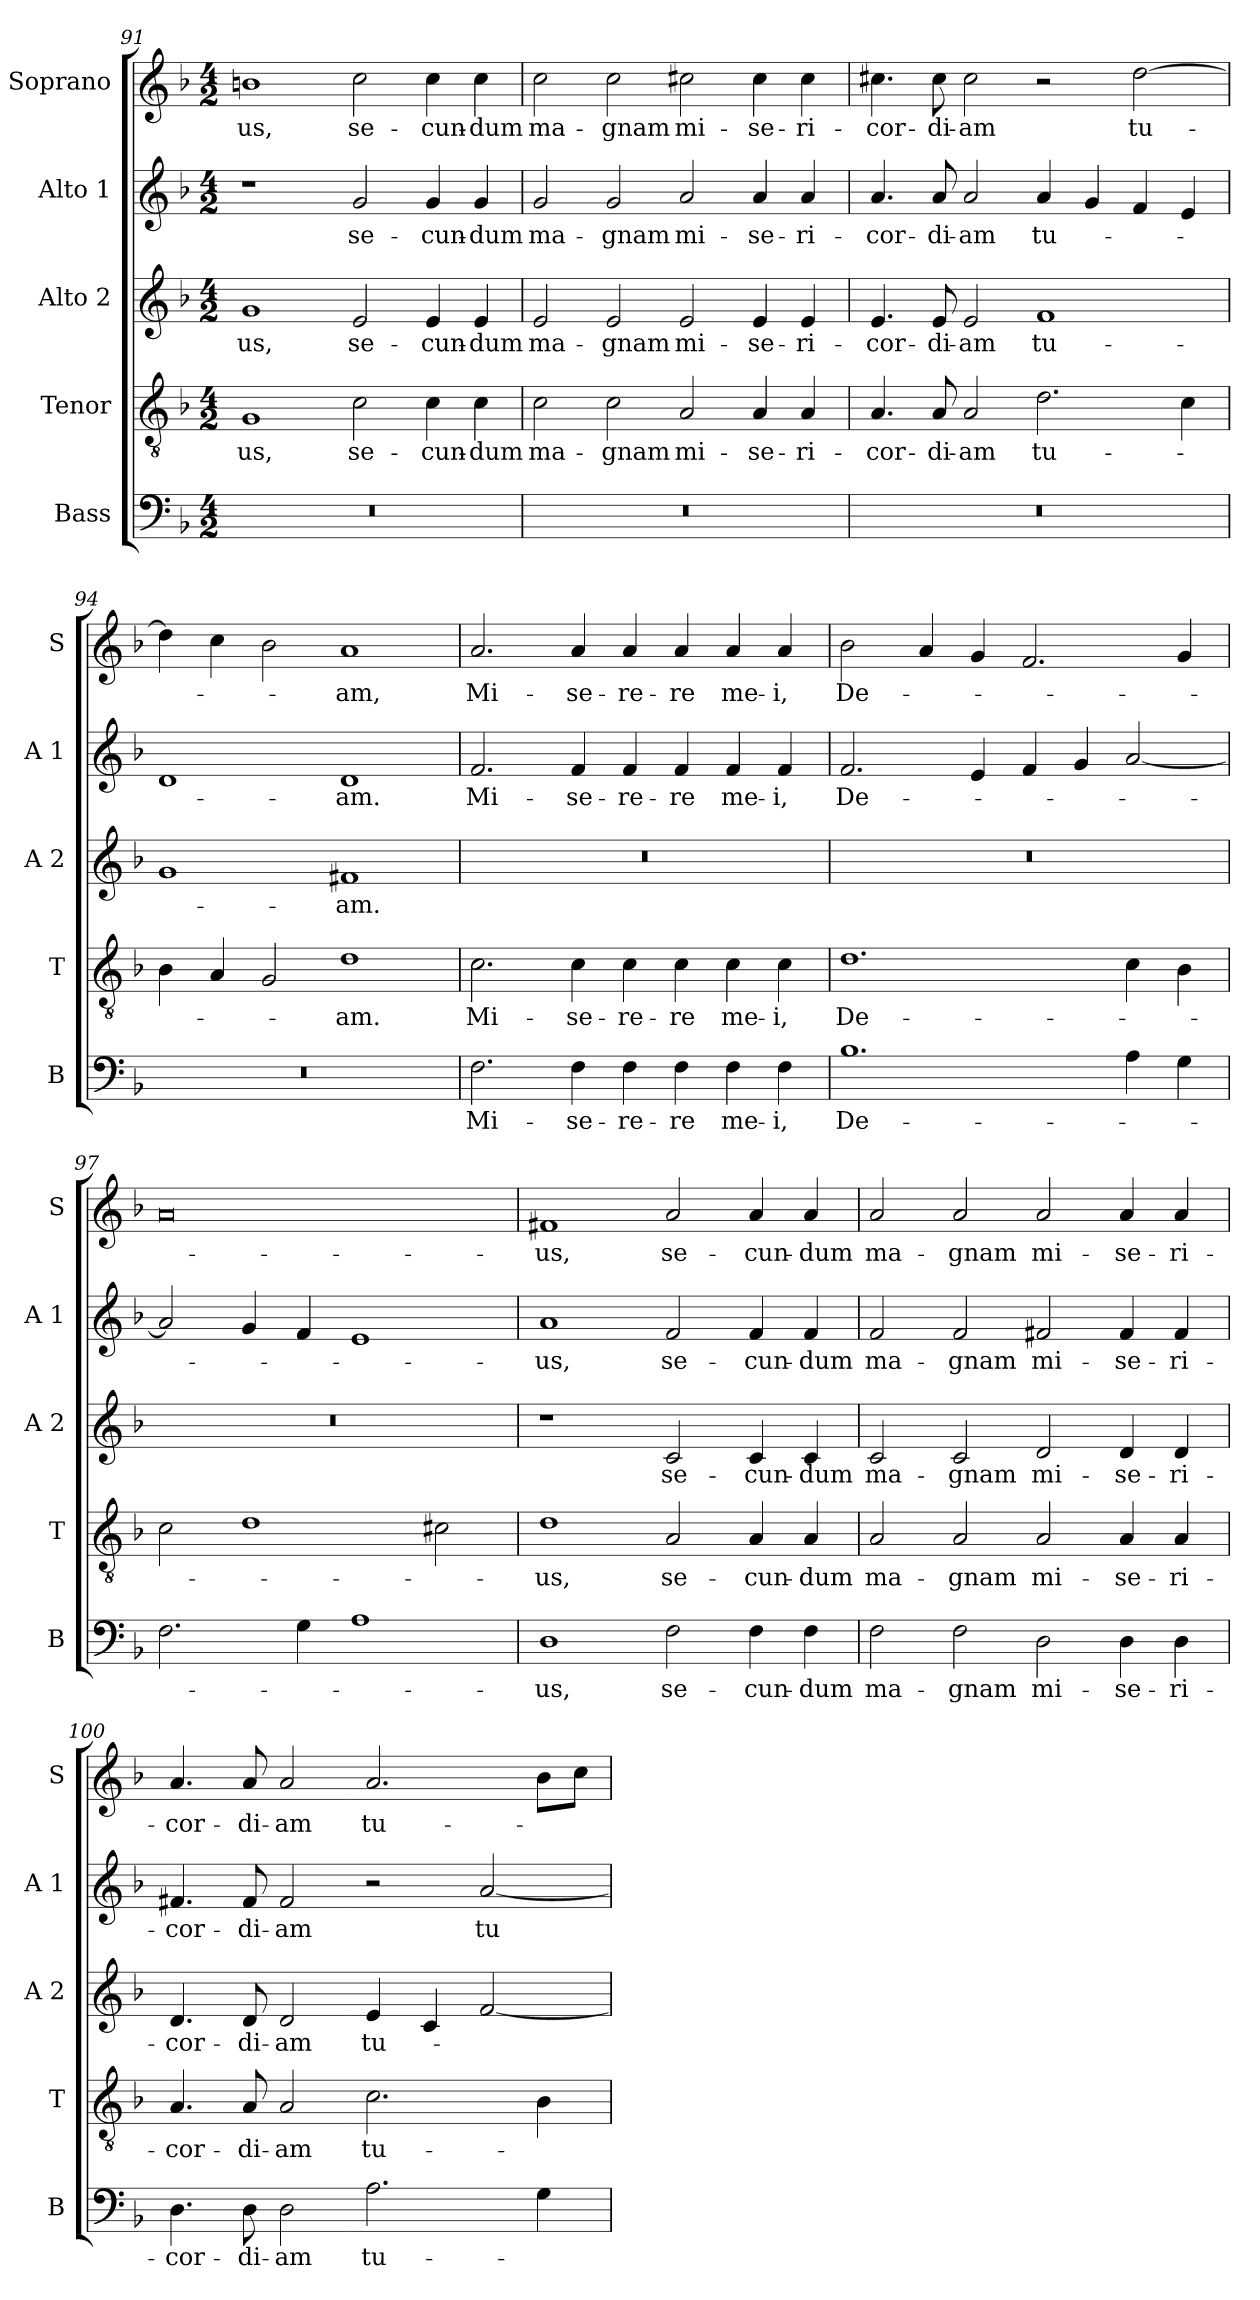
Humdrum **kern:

**kern	**text	**kern	**text	**kern	**text	**kern	**text	**kern	**text
*part5	*part5	*part4	*part4	*part3	*part3	*part2	*part2	*part1	*part1
*staff5	*staff5	*staff4	*staff4	*staff3	*staff3	*staff2	*staff2	*staff1	*staff1
*I"Bass	*	*I"Tenor	*	*I"Alto 2	*	*I"Alto 1	*	*I"Soprano	*
*I'B	*	*I'T	*	*I'A 2	*	*I'A 1	*	*I'S	*
*clefF4	*	*clefGv2	*	*clefG2	*	*clefG2	*	*clefG2	*
*k[b-]	*	*k[b-]	*	*k[b-]	*	*k[b-]	*	*k[b-]	*
*F:	*	*F:	*	*F:	*	*F:	*	*F:	*
*M4/2	*	*M4/2	*	*M4/2	*	*M4/2	*	*M4/2	*
=91	=91	=91	=91	=91	=91	=91	=91	=91	=91
!	!	!	!LO:LY:b	!	!LO:LY:b	!	!	!	!LO:LY:b
0r	.	1G	-us,	1g	-us,	1r	.	1bn	-us,
!	!	!	!LO:LY:b	!	!LO:LY:b	!	!LO:LY:b	!	!LO:LY:b
.	.	2c\	se-	2e/	se-	2g/	se-	2cc\	se-
!	!	!	!LO:LY:b	!	!LO:LY:b	!	!LO:LY:b	!	!LO:LY:b
.	.	4c\	-cun-	4e/	-cun-	4g/	-cun-	4cc\	-cun-
!	!	!	!LO:LY:b	!	!LO:LY:b	!	!LO:LY:b	!	!LO:LY:b
.	.	4c\	-dum	4e/	-dum	4g/	-dum	4cc\	-dum
!!LO:PB:g=z
=92	=92	=92	=92	=92	=92	=92	=92	=92	=92
!	!	!	!LO:LY:b	!	!LO:LY:b	!	!LO:LY:b	!	!LO:LY:b
0r	.	2c\	ma-	2e/	ma-	2g/	ma-	2cc\	ma-
!	!	!	!LO:LY:b	!	!LO:LY:b	!	!LO:LY:b	!	!LO:LY:b
.	.	2c\	-gnam	2e/	-gnam	2g/	-gnam	2cc\	-gnam
!	!	!	!LO:LY:b	!	!LO:LY:b	!	!LO:LY:b	!	!LO:LY:b
.	.	2A/	mi-	2e/	mi-	2a/	mi-	2cc#X\	mi-
!	!	!	!LO:LY:b	!	!LO:LY:b	!	!LO:LY:b	!	!LO:LY:b
.	.	4A/	-se-	4e/	-se-	4a/	-se-	4cc#\	-se-
!	!	!	!LO:LY:b	!	!LO:LY:b	!	!LO:LY:b	!	!LO:LY:b
.	.	4A/	-ri-	4e/	-ri-	4a/	-ri-	4cc#\	-ri-
=93	=93	=93	=93	=93	=93	=93	=93	=93	=93
!	!	!	!LO:LY:b	!	!LO:LY:b	!	!LO:LY:b	!	!LO:LY:b
0r	.	4.A/	-cor-	4.e/	-cor-	4.a/	-cor-	4.cc#X\	-cor-
!	!	!	!LO:LY:b	!	!LO:LY:b	!	!LO:LY:b	!	!LO:LY:b
.	.	8A/	-di-	8e/	-di-	8a/	-di-	8cc#\	-di-
!	!	!	!LO:LY:b	!	!LO:LY:b	!	!LO:LY:b	!	!LO:LY:b
.	.	2A/	-am	2e/	-am	2a/	-am	2cc#\	-am
!	!	!	!LO:LY:b	!	!LO:LY:b	!	!LO:LY:b	!	!
.	.	2.d\	tu-	1f	tu-	4a/	tu-	2r	.
.	.	.	.	.	.	4g/	.	.	.
!	!	!	!	!	!	!	!	!	!LO:LY:b
.	.	.	.	.	.	4f/	.	[2dd\	tu-
.	.	4c\	.	.	.	4e/	.	.	.
=94	=94	=94	=94	=94	=94	=94	=94	=94	=94
0r	.	4B-\	.	1g	.	1d	.	4dd\]	.
.	.	4A/	.	.	.	.	.	4cc\	.
.	.	2G/	.	.	.	.	.	2b-\	.
!	!	!	!LO:LY:b	!	!LO:LY:b	!	!LO:LY:b	!	!LO:LY:b
.	.	1d	-am.	1f#X	-am.	1d	-am.	1a	-am,
=95	=95	=95	=95	=95	=95	=95	=95	=95	=95
!	!LO:LY:b	!	!LO:LY:b	!	!	!	!LO:LY:b	!	!LO:LY:b
2.F\	Mi-	2.c\	Mi-	0r	.	2.f/	Mi-	2.a/	Mi-
!	!LO:LY:b	!	!LO:LY:b	!	!	!	!LO:LY:b	!	!LO:LY:b
4F\	-se-	4c\	-se-	.	.	4f/	-se-	4a/	-se-
!	!LO:LY:b	!	!LO:LY:b	!	!	!	!LO:LY:b	!	!LO:LY:b
4F\	-re-	4c\	-re-	.	.	4f/	-re-	4a/	-re-
!	!LO:LY:b	!	!LO:LY:b	!	!	!	!LO:LY:b	!	!LO:LY:b
4F\	-re	4c\	-re	.	.	4f/	-re	4a/	-re
!	!LO:LY:b	!	!LO:LY:b	!	!	!	!LO:LY:b	!	!LO:LY:b
4F\	me-	4c\	me-	.	.	4f/	me-	4a/	me-
!	!LO:LY:b	!	!LO:LY:b	!	!	!	!LO:LY:b	!	!LO:LY:b
4F\	-i,	4c\	-i,	.	.	4f/	-i,	4a/	-i,
!!LO:LB:g=z
=96	=96	=96	=96	=96	=96	=96	=96	=96	=96
!	!LO:LY:b	!	!LO:LY:b	!	!	!	!LO:LY:b	!	!LO:LY:b
1.B-	De-	1.d	De-	0r	.	2.f/	De-	2b-\	De-
.	.	.	.	.	.	.	.	4a/	.
.	.	.	.	.	.	4e/	.	4g/	.
.	.	.	.	.	.	4f/	.	2.f/	.
.	.	.	.	.	.	4g/	.	.	.
4A\	.	4c\	.	.	.	[2a/	.	.	.
4G\	.	4B-\	.	.	.	.	.	4g/	.
=97	=97	=97	=97	=97	=97	=97	=97	=97	=97
2.F\	.	2c\	.	0r	.	2a/]	.	0a	.
.	.	1d	.	.	.	4g/	.	.	.
4G\	.	.	.	.	.	4f/	.	.	.
1A	.	.	.	.	.	1e	.	.	.
.	.	2c#X\	.	.	.	.	.	.	.
=98	=98	=98	=98	=98	=98	=98	=98	=98	=98
!	!LO:LY:b	!	!LO:LY:b	!	!	!	!LO:LY:b	!	!LO:LY:b
1D	-us,	1d	-us,	1r	.	1a	-us,	1f#X	-us,
!	!LO:LY:b	!	!LO:LY:b	!	!LO:LY:b	!	!LO:LY:b	!	!LO:LY:b
2F\	se-	2A/	se-	2c/	se-	2f/	se-	2a/	se-
!	!LO:LY:b	!	!LO:LY:b	!	!LO:LY:b	!	!LO:LY:b	!	!LO:LY:b
4F\	-cun-	4A/	-cun-	4c/	-cun-	4f/	-cun-	4a/	-cun-
!	!LO:LY:b	!	!LO:LY:b	!	!LO:LY:b	!	!LO:LY:b	!	!LO:LY:b
4F\	-dum	4A/	-dum	4c/	-dum	4f/	-dum	4a/	-dum
=99	=99	=99	=99	=99	=99	=99	=99	=99	=99
!	!LO:LY:b	!	!LO:LY:b	!	!LO:LY:b	!	!LO:LY:b	!	!LO:LY:b
2F\	ma-	2A/	ma-	2c/	ma-	2f/	ma-	2a/	ma-
!	!LO:LY:b	!	!LO:LY:b	!	!LO:LY:b	!	!LO:LY:b	!	!LO:LY:b
2F\	-gnam	2A/	-gnam	2c/	-gnam	2f/	-gnam	2a/	-gnam
!	!LO:LY:b	!	!LO:LY:b	!	!LO:LY:b	!	!LO:LY:b	!	!LO:LY:b
2D\	mi-	2A/	mi-	2d/	mi-	2f#X/	mi-	2a/	mi-
!	!LO:LY:b	!	!LO:LY:b	!	!LO:LY:b	!	!LO:LY:b	!	!LO:LY:b
4D\	-se-	4A/	-se-	4d/	-se-	4f#/	-se-	4a/	-se-
!	!LO:LY:b	!	!LO:LY:b	!	!LO:LY:b	!	!LO:LY:b	!	!LO:LY:b
4D\	-ri-	4A/	-ri-	4d/	-ri-	4f#/	-ri-	4a/	-ri-
!!LO:LB:g=z
=100	=100	=100	=100	=100	=100	=100	=100	=100	=100
!	!LO:LY:b	!	!LO:LY:b	!	!LO:LY:b	!	!LO:LY:b	!	!LO:LY:b
4.D\	-cor-	4.A/	-cor-	4.d/	-cor-	4.f#X/	-cor-	4.a/	-cor-
!	!LO:LY:b	!	!LO:LY:b	!	!LO:LY:b	!	!LO:LY:b	!	!LO:LY:b
8D\	-di-	8A/	-di-	8d/	-di-	8f#/	-di-	8a/	-di-
!	!LO:LY:b	!	!LO:LY:b	!	!LO:LY:b	!	!LO:LY:b	!	!LO:LY:b
2D\	-am	2A/	-am	2d/	-am	2f#/	-am	2a/	-am
!	!LO:LY:b	!	!LO:LY:b	!	!LO:LY:b	!	!	!	!LO:LY:b
2.A\	tu-	2.c\	tu-	4e/	tu-	2r	.	2.a/	tu-
.	.	.	.	4c/	.	.	.	.	.
!	!	!	!	!	!	!	!LO:LY:b	!	!
.	.	.	.	[2f/	.	[2a/	tu-	.	.
4G\	.	4B-\	.	.	.	.	.	8b-\L	.
.	.	.	.	.	.	.	.	8cc\J	.
=	=	=	=	=	=	=	=	=	=
*-	*-	*-	*-	*-	*-	*-	*-	*-	*-
